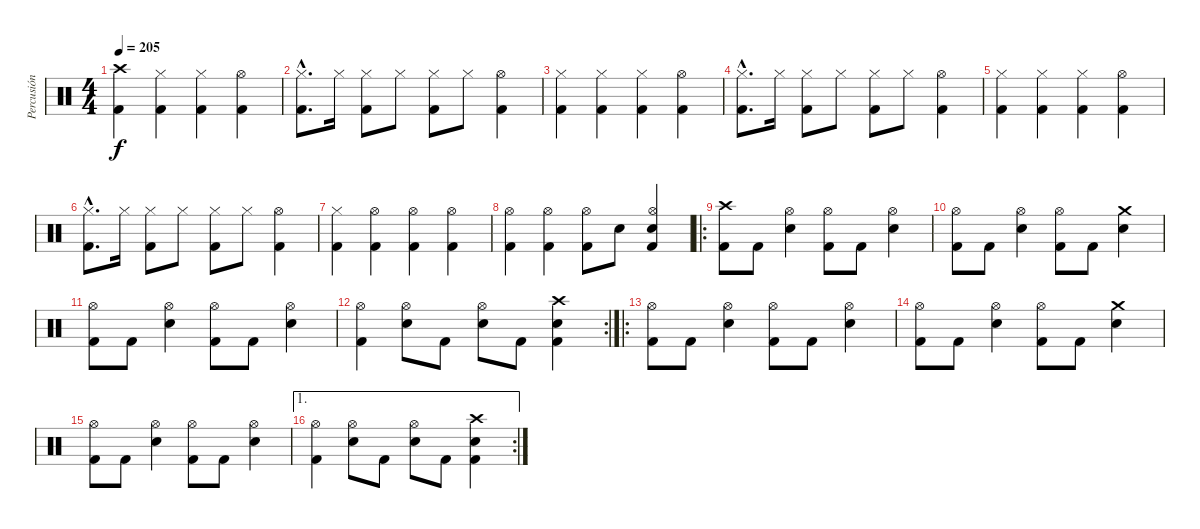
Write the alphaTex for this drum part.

\track ("Percusión" "Percusión") {instrument percussion}
\staff {score}
\articulation defaults
\ts (4 4)
\tempo 205
\clef neutral
\ks c
("Crash high (hit)" "Kick (hit) 2").4{dy f} ("Hi-Hat (closed)" "Kick (hit) 2").4 ("Hi-Hat (closed)" "Kick (hit) 2").4 ("Hi-Hat (open)" "Kick (hit) 2").4 |
("Hi-Hat (closed)"{hac} "Kick (hit) 2"{hac}).8{d} "Hi-Hat (closed)".16 ("Hi-Hat (closed)" "Kick (hit) 2").8 "Hi-Hat (closed)".8 ("Hi-Hat (closed)" "Kick (hit) 2").8 "Hi-Hat (closed)".8 ("Hi-Hat (open)" "Kick (hit) 2").4 |
("Hi-Hat (closed)" "Kick (hit) 2").4 ("Hi-Hat (closed)" "Kick (hit) 2").4 ("Hi-Hat (closed)" "Kick (hit) 2").4 ("Hi-Hat (open)" "Kick (hit) 2").4 |
("Hi-Hat (closed)"{hac} "Kick (hit) 2"{hac}).8{d} "Hi-Hat (closed)".16 ("Hi-Hat (closed)" "Kick (hit) 2").8 "Hi-Hat (closed)".8 ("Hi-Hat (closed)" "Kick (hit) 2").8 "Hi-Hat (closed)".8 ("Hi-Hat (open)" "Kick (hit) 2").4 |
("Hi-Hat (closed)" "Kick (hit) 2").4 ("Hi-Hat (closed)" "Kick (hit) 2").4 ("Hi-Hat (closed)" "Kick (hit) 2").4 ("Hi-Hat (open)" "Kick (hit) 2").4 |
("Hi-Hat (closed)"{hac} "Kick (hit) 2"{hac}).8{d} "Hi-Hat (closed)".16 ("Hi-Hat (closed)" "Kick (hit) 2").8 "Hi-Hat (closed)".8 ("Hi-Hat (closed)" "Kick (hit) 2").8 "Hi-Hat (closed)".8 ("Hi-Hat (open)" "Kick (hit) 2").4 |
("Hi-Hat (closed)" "Kick (hit) 2").4 ("Hi-Hat (open)" "Kick (hit) 2").4 ("Hi-Hat (open)" "Kick (hit) 2").4 ("Hi-Hat (open)" "Kick (hit) 2").4 |
("Hi-Hat (open)" "Kick (hit) 2").4 ("Hi-Hat (open)" "Kick (hit) 2").4 ("Hi-Hat (open)" "Kick (hit) 2").8 "Electric Snare (hit)".8 ("Hi-Hat (open)" "Electric Snare (hit)" "Kick (hit) 2").4 |
\ro
("Crash high (hit)" "Kick (hit) 2").8 "Kick (hit) 2".8 ("Hi-Hat (open)" "Electric Snare (hit)").4 ("Hi-Hat (open)" "Kick (hit) 2").8 "Kick (hit) 2".8 ("Hi-Hat (open)" "Electric Snare (hit)").4 |
("Hi-Hat (open)" "Kick (hit) 2").8 "Kick (hit) 2".8 ("Hi-Hat (open)" "Electric Snare (hit)").4 ("Hi-Hat (open)" "Kick (hit) 2").8 "Kick (hit) 2".8 ("Crash medium (hit)" "Electric Snare (hit)").4 |
("Hi-Hat (open)" "Kick (hit) 2").8 "Kick (hit) 2".8 ("Hi-Hat (open)" "Electric Snare (hit)").4 ("Hi-Hat (open)" "Kick (hit) 2").8 "Kick (hit) 2".8 ("Hi-Hat (open)" "Electric Snare (hit)").4 |
\rc 2
("Hi-Hat (open)" "Kick (hit) 2").4 ("Hi-Hat (open)" "Electric Snare (hit)").8 "Kick (hit) 2".8 ("Hi-Hat (open)" "Electric Snare (hit)").8 "Kick (hit) 2".8 ("Crash high (hit)" "Electric Snare (hit)" "Kick (hit) 2").4 |
\ro
("Hi-Hat (open)" "Kick (hit) 2").8 "Kick (hit) 2".8 ("Hi-Hat (open)" "Electric Snare (hit)").4 ("Hi-Hat (open)" "Kick (hit) 2").8 "Kick (hit) 2".8 ("Hi-Hat (open)" "Electric Snare (hit)").4 |
("Hi-Hat (open)" "Kick (hit) 2").8 "Kick (hit) 2".8 ("Hi-Hat (open)" "Electric Snare (hit)").4 ("Hi-Hat (open)" "Kick (hit) 2").8 "Kick (hit) 2".8 ("Crash medium (hit)" "Electric Snare (hit)").4 |
("Hi-Hat (open)" "Kick (hit) 2").8 "Kick (hit) 2".8 ("Hi-Hat (open)" "Electric Snare (hit)").4 ("Hi-Hat (open)" "Kick (hit) 2").8 "Kick (hit) 2".8 ("Hi-Hat (open)" "Electric Snare (hit)").4 |
\ae 1
\rc 2
("Hi-Hat (open)" "Kick (hit) 2").4 ("Hi-Hat (open)" "Electric Snare (hit)").8 "Kick (hit) 2".8 ("Hi-Hat (open)" "Electric Snare (hit)").8 "Kick (hit) 2".8 ("Crash high (hit)" "Electric Snare (hit)" "Kick (hit) 2").4
